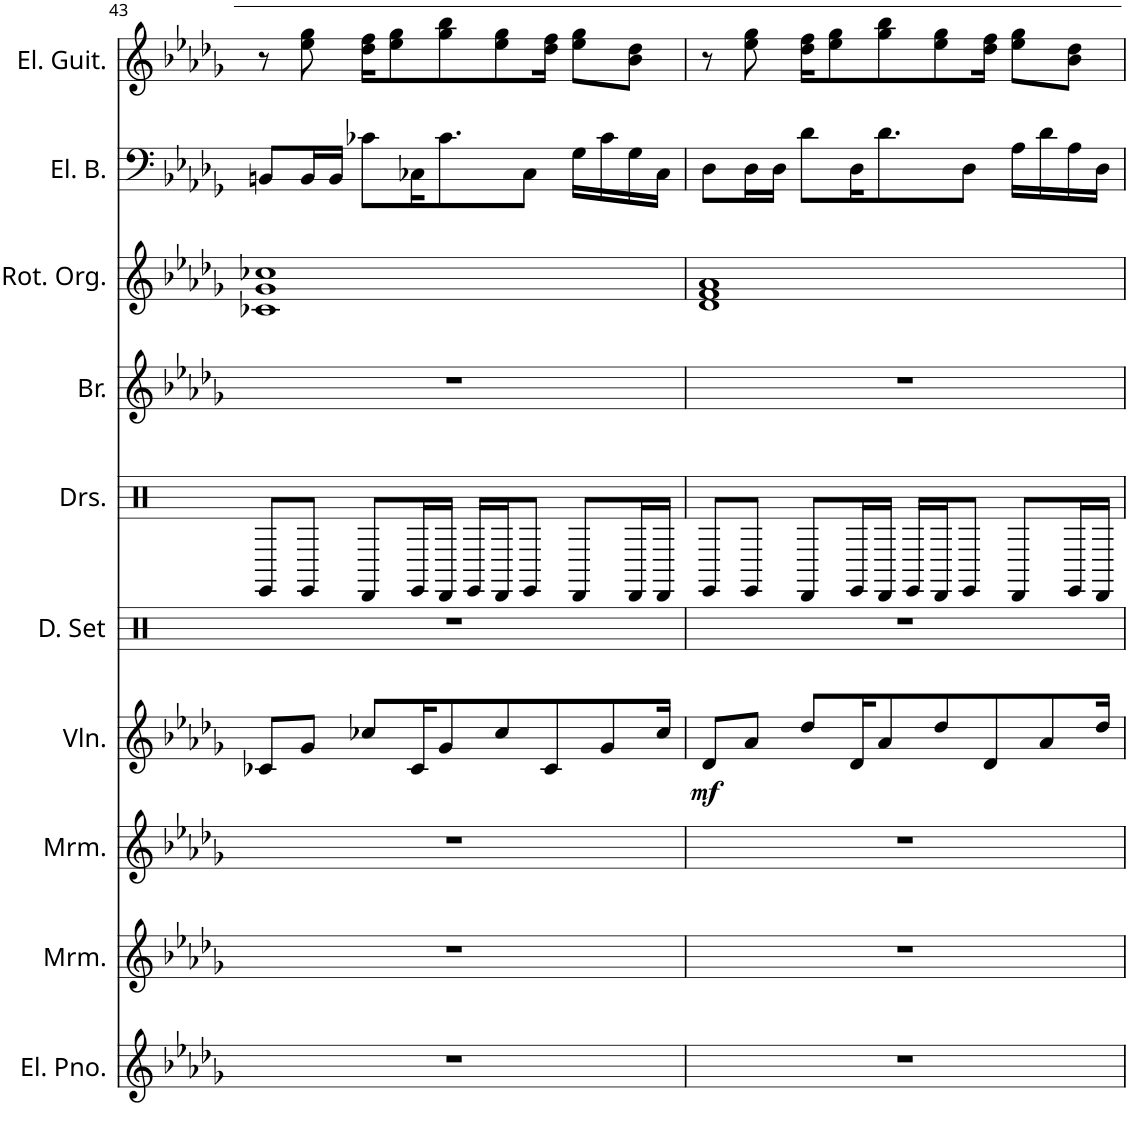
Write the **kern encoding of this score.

**kern	**kern	**kern	**kern	**dynam	**kern	**kern	**kern	**kern	**kern	**kern
*part10	*part9	*part8	*part7	*part7	*part6	*part5	*part4	*part3	*part2	*part1
*staff10	*staff9	*staff8	*staff7	*staff7	*staff6	*staff5	*staff4	*staff3	*staff2	*staff1
*I"エレクトリックピアノ	*I"マリンバ	*I"マリンバ	*I"ヴァイオリン	*	*I"ドラムセット	*I"ドラムセット	*I"金管楽器	*I"ロータリーオルガン	*I"エレキベース	*I"エレキギター
!!LO:PB:g=z
*clefG2	*clefG2	*clefG2	*clefG2	*	*clefX	*clefX	*clefG2	*clefG2	*clefF4	*clefG2
*k[b-e-a-d-g-]	*k[b-e-a-d-g-]	*k[b-e-a-d-g-]	*k[b-e-a-d-g-]	*	*k[]	*k[]	*k[b-e-a-d-g-]	*k[b-e-a-d-g-]	*k[b-e-a-d-g-]	*k[b-e-a-d-g-]
*M4/4	*M4/4	*M4/4	*M4/4	*	*M4/4	*M4/4	*M4/4	*M4/4	*M4/4	*M4/4
=43	=43	=43	=43	=43	=43	=43	=43	=43	=43	=43
1r	1r	1r	8c-X/L	.	1r	8EE/L	1r	1c-X 1g- 1cc-X	8BBn/L	8r
.	.	.	8g-/J	.	.	8EE/J	.	.	16BB/L	8ee-\ 8gg-\
.	.	.	.	.	.	.	.	.	16BB/JJ	.
.	.	.	8cc-X/L	.	.	8DD/L	.	.	8c-X\L	16dd-\ 16ff\KL
.	.	.	.	.	.	.	.	.	.	8ee-\ 8gg-\
.	.	.	16c-/K	.	.	16EE/L	.	.	16C-X\K	.
.	.	.	8g-/	.	.	16DD/JJ	.	.	8.c-\	8gg-\ 8bb-\
.	.	.	.	.	.	16EE/LL	.	.	.	.
.	.	.	8cc-/	.	.	16DD/J	.	.	.	8ee-\ 8gg-\
.	.	.	.	.	.	8EE/J	.	.	8C-\J	.
.	.	.	8c-/	.	.	.	.	.	.	16dd-\ 16ff\Jk
.	.	.	.	.	.	8DD/L	.	.	16G-\LL	8ee-\ 8gg-\L
.	.	.	8g-/	.	.	.	.	.	16c-\	.
.	.	.	.	.	.	16DD/L	.	.	16G-\	8b-\ 8dd-\J
.	.	.	16cc-/Jk	.	.	16DD/JJ	.	.	16C-\JJ	.
=44	=44	=44	=44	=44	=44	=44	=44	=44	=44	=44
!	!	!	!	!LO:DY:b	!	!	!	!	!	!
1r	1r	1r	8d-/L	mf	1r	8EE/L	1r	1d- 1f 1a-	8D-\L	8r
.	.	.	8a-/J	.	.	8EE/J	.	.	16D-\L	8ee-\ 8gg-\
.	.	.	.	.	.	.	.	.	16D-\JJ	.
.	.	.	8dd-/L	.	.	8DD/L	.	.	8d-\L	16dd-\ 16ff\KL
.	.	.	.	.	.	.	.	.	.	8ee-\ 8gg-\
.	.	.	16d-/K	.	.	16EE/L	.	.	16D-\K	.
.	.	.	8a-/	.	.	16DD/JJ	.	.	8.d-\	8gg-\ 8bb-\
.	.	.	.	.	.	16EE/LL	.	.	.	.
.	.	.	8dd-/	.	.	16DD/J	.	.	.	8ee-\ 8gg-\
.	.	.	.	.	.	8EE/J	.	.	8D-\J	.
.	.	.	8d-/	.	.	.	.	.	.	16dd-\ 16ff\Jk
.	.	.	.	.	.	8DD/L	.	.	16A-\LL	8ee-\ 8gg-\L
.	.	.	8a-/	.	.	.	.	.	16d-\	.
.	.	.	.	.	.	16EE/L	.	.	16A-\	8b-\ 8dd-\J
.	.	.	16dd-/Jk	.	.	16DD/JJ	.	.	16D-\JJ	.
=	=	=	=	=	=	=	=	=	=	=
*-	*-	*-	*-	*-	*-	*-	*-	*-	*-	*-
